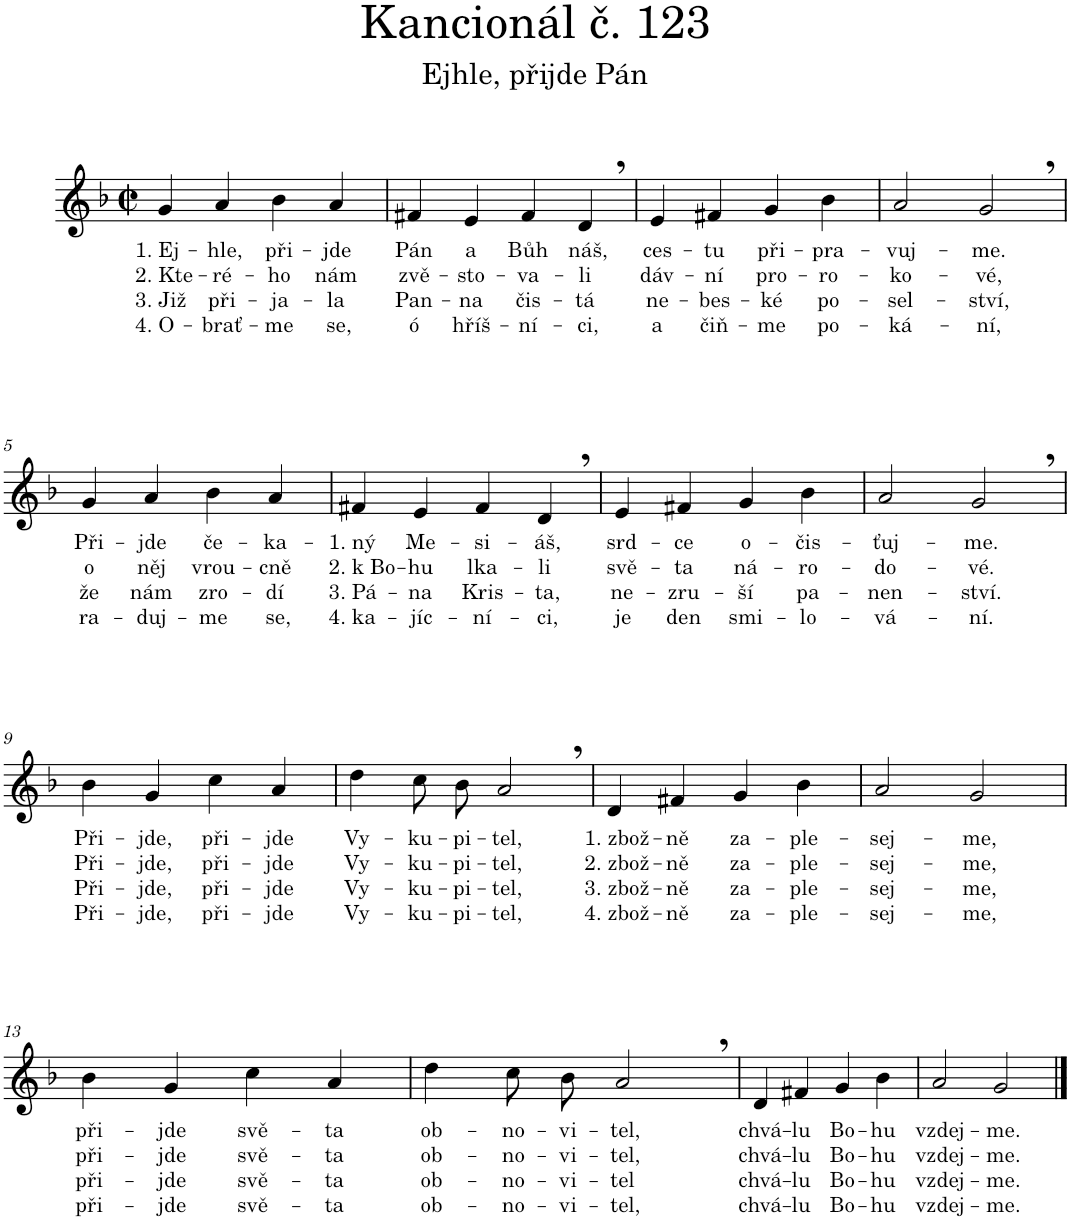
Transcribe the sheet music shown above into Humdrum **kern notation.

**kern	**text	**text	**text	**text
*part1	*part1	*part1	*part1	*part1
*staff1	*staff1	*staff1	*staff1	*staff1
*I"Flétna	*	*	*	*
*I'Fl.	*	*	*	*
*clefG2	*	*	*	*
*k[b-]	*	*	*	*
*M2/2	*	*	*	*
*met(c|)	*	*	*	*
=1	=1	=1	=1	=1
!	!LO:LY:b	!LO:LY:b	!LO:LY:b	!LO:LY:b
4g/	1. Ej-	2. Kte-	3. Již	4. O-
!	!LO:LY:b	!LO:LY:b	!LO:LY:b	!LO:LY:b
4a/	-hle,	-ré-	při-	-brať-
!	!LO:LY:b	!LO:LY:b	!LO:LY:b	!LO:LY:b
4b-\	při-	-ho	-ja-	-me
!	!LO:LY:b	!LO:LY:b	!LO:LY:b	!LO:LY:b
4a/	-jde	nám	-la	se,
=2	=2	=2	=2	=2
!	!LO:LY:b	!LO:LY:b	!LO:LY:b	!LO:LY:b
4f#X/	Pán	zvě-	Pan-	ó
!	!LO:LY:b	!LO:LY:b	!LO:LY:b	!LO:LY:b
4e/	a	-sto-	-na	hříš-
!	!LO:LY:b	!LO:LY:b	!LO:LY:b	!LO:LY:b
4f#/	Bůh	-va-	čis-	-ní-
!	!LO:LY:b	!LO:LY:b	!LO:LY:b	!LO:LY:b
4d,/	náš,	-li	-tá	-ci,
=3	=3	=3	=3	=3
!	!LO:LY:b	!LO:LY:b	!LO:LY:b	!LO:LY:b
4e/	ces-	dáv-	ne-	a
!	!LO:LY:b	!LO:LY:b	!LO:LY:b	!LO:LY:b
4f#X/	-tu	-ní	-bes-	čiň-
!	!LO:LY:b	!LO:LY:b	!LO:LY:b	!LO:LY:b
4g/	při-	pro-	-ké	-me
!	!LO:LY:b	!LO:LY:b	!LO:LY:b	!LO:LY:b
4b-\	-pra-	-ro-	po-	po-
=4	=4	=4	=4	=4
!	!LO:LY:b	!LO:LY:b	!LO:LY:b	!LO:LY:b
2a/	-vuj-	-ko-	-sel-	-ká-
!	!LO:LY:b	!LO:LY:b	!LO:LY:b	!LO:LY:b
2g,/	-me.	-vé,	-ství,	-ní,
!!LO:LB:g=z
=5	=5	=5	=5	=5
!	!LO:LY:b	!LO:LY:b	!LO:LY:b	!LO:LY:b
4g/	Při-	o	že	ra-
!	!LO:LY:b	!LO:LY:b	!LO:LY:b	!LO:LY:b
4a/	-jde	něj	nám	-duj-
!	!LO:LY:b	!LO:LY:b	!LO:LY:b	!LO:LY:b
4b-\	če-	vrou-	zro-	-me
!	!LO:LY:b	!LO:LY:b	!LO:LY:b	!LO:LY:b
4a/	-ka-	-cně	-dí	se,
=6	=6	=6	=6	=6
!	!LO:LY:b	!LO:LY:b	!LO:LY:b	!LO:LY:b
4f#X/	-1. ný	2. k Bo-	3. Pá-	4. ka-
!	!LO:LY:b	!LO:LY:b	!LO:LY:b	!LO:LY:b
4e/	Me-	-hu	-na	-jíc-
!	!LO:LY:b	!LO:LY:b	!LO:LY:b	!LO:LY:b
4f#/	-si-	lka-	Kris-	-ní-
!	!LO:LY:b	!LO:LY:b	!LO:LY:b	!LO:LY:b
4d,/	-áš,	-li	-ta,	-ci,
=7	=7	=7	=7	=7
!	!LO:LY:b	!LO:LY:b	!LO:LY:b	!LO:LY:b
4e/	srd-	svě-	ne-	je
!	!LO:LY:b	!LO:LY:b	!LO:LY:b	!LO:LY:b
4f#X/	-ce	-ta	-zru-	den
!	!LO:LY:b	!LO:LY:b	!LO:LY:b	!LO:LY:b
4g/	o-	ná-	-ší	smi-
!	!LO:LY:b	!LO:LY:b	!LO:LY:b	!LO:LY:b
4b-\	-čis-	-ro-	pa-	-lo-
=8	=8	=8	=8	=8
!	!LO:LY:b	!LO:LY:b	!LO:LY:b	!LO:LY:b
2a/	-ťuj-	-do-	-nen-	-vá-
!	!LO:LY:b	!LO:LY:b	!LO:LY:b	!LO:LY:b
2g,/	-me.	-vé.	-ství.	-ní.
!!LO:LB:g=z
=9	=9	=9	=9	=9
!	!LO:LY:b	!LO:LY:b	!LO:LY:b	!LO:LY:b
4b-\	Při-	Při-	Při-	Při-
!	!LO:LY:b	!LO:LY:b	!LO:LY:b	!LO:LY:b
4g/	-jde,	-jde,	-jde,	-jde,
!	!LO:LY:b	!LO:LY:b	!LO:LY:b	!LO:LY:b
4cc\	při-	při-	při-	při-
!	!LO:LY:b	!LO:LY:b	!LO:LY:b	!LO:LY:b
4a/	-jde	-jde	-jde	-jde
=10	=10	=10	=10	=10
!	!LO:LY:b	!LO:LY:b	!LO:LY:b	!LO:LY:b
4dd\	Vy-	Vy-	Vy-	Vy-
!	!LO:LY:b	!LO:LY:b	!LO:LY:b	!LO:LY:b
8cc\L	-ku-	-ku-	-ku-	-ku-
!	!LO:LY:b	!LO:LY:b	!LO:LY:b	!LO:LY:b
8b-\J	-pi-	-pi-	-pi-	-pi-
!	!LO:LY:b	!LO:LY:b	!LO:LY:b	!LO:LY:b
2a,/	-tel,	-tel,	-tel,	-tel,
=11	=11	=11	=11	=11
!	!LO:LY:b	!LO:LY:b	!LO:LY:b	!LO:LY:b
4d/	1. zbož-	2. zbož-	3. zbož-	4. zbož-
!	!LO:LY:b	!LO:LY:b	!LO:LY:b	!LO:LY:b
4f#X/	-ně	-ně	-ně	-ně
!	!LO:LY:b	!LO:LY:b	!LO:LY:b	!LO:LY:b
4g/	za-	za-	za-	za-
!	!LO:LY:b	!LO:LY:b	!LO:LY:b	!LO:LY:b
4b-\	-ple-	-ple-	-ple-	-ple-
=12	=12	=12	=12	=12
!	!LO:LY:b	!LO:LY:b	!LO:LY:b	!LO:LY:b
2a/	-sej-	-sej-	-sej-	-sej-
!	!LO:LY:b	!LO:LY:b	!LO:LY:b	!LO:LY:b
2g/	-me,	-me,	-me,	-me,
!!LO:LB:g=z
=13	=13	=13	=13	=13
!	!LO:LY:b	!LO:LY:b	!LO:LY:b	!LO:LY:b
4b-\	při-	při-	při-	při-
!	!LO:LY:b	!LO:LY:b	!LO:LY:b	!LO:LY:b
4g/	-jde	-jde	-jde	-jde
!	!LO:LY:b	!LO:LY:b	!LO:LY:b	!LO:LY:b
4cc\	svě-	svě-	svě-	svě-
!	!LO:LY:b	!LO:LY:b	!LO:LY:b	!LO:LY:b
4a/	-ta	-ta	-ta	-ta
=14	=14	=14	=14	=14
!	!LO:LY:b	!LO:LY:b	!LO:LY:b	!LO:LY:b
4dd\	ob-	ob-	ob-	ob-
!	!LO:LY:b	!LO:LY:b	!LO:LY:b	!LO:LY:b
8cc\L	-no-	-no-	-no-	-no-
!	!LO:LY:b	!LO:LY:b	!LO:LY:b	!LO:LY:b
8b-\J	-vi-	-vi-	-vi-	-vi-
!	!LO:LY:b	!LO:LY:b	!LO:LY:b	!LO:LY:b
2a,/	-tel,	-tel,	-tel	-tel,
=15	=15	=15	=15	=15
!	!LO:LY:b	!LO:LY:b	!LO:LY:b	!LO:LY:b
4d/	chvá-	chvá-	chvá-	chvá-
!	!LO:LY:b	!LO:LY:b	!LO:LY:b	!LO:LY:b
4f#X/	-lu	-lu	-lu	-lu
!	!LO:LY:b	!LO:LY:b	!LO:LY:b	!LO:LY:b
4g/	Bo-	Bo-	Bo-	Bo-
!	!LO:LY:b	!LO:LY:b	!LO:LY:b	!LO:LY:b
4b-\	-hu	-hu	-hu	-hu
=16	=16	=16	=16	=16
!	!LO:LY:b	!LO:LY:b	!LO:LY:b	!LO:LY:b
2a/	vzdej-	vzdej-	vzdej-	vzdej-
!	!LO:LY:b	!LO:LY:b	!LO:LY:b	!LO:LY:b
2g/	-me.	-me.	-me.	-me.
==	==	==	==	==
*-	*-	*-	*-	*-
